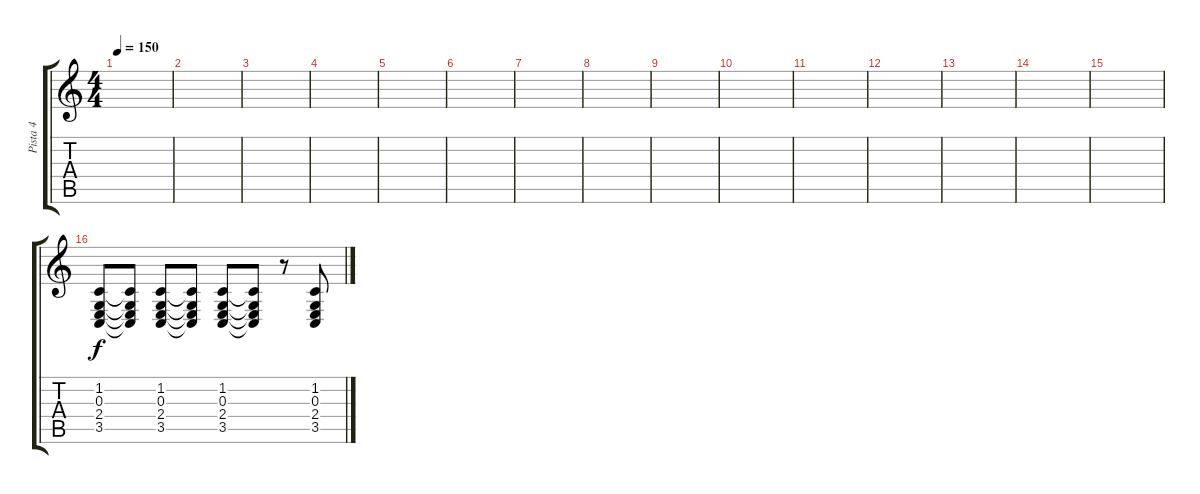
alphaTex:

\track ("Pista 4" "Pista 4") {instrument acousticgrandpiano}
\staff {score tabs}
\tuning (E4 B3 G3 D3 A2 E2) {hide}
\ts (4 4)
\tempo 150
\clef g2
\ks c
|
|
|
|
|
|
|
|
|
|
|
|
|
|
|
(1.2 0.3 2.4 3.5).8 (1.2{t} 0.3{t} 2.4{t} 3.5{t}).8 (1.2 0.3 2.4 3.5).8 (1.2{t} 0.3{t} 2.4{t} 3.5{t}).8 (1.2 0.3 2.4 3.5).8 (1.2{t} 0.3{t} 2.4{t} 3.5{t}).8 r.8 (1.2 0.3 2.4 3.5).8
